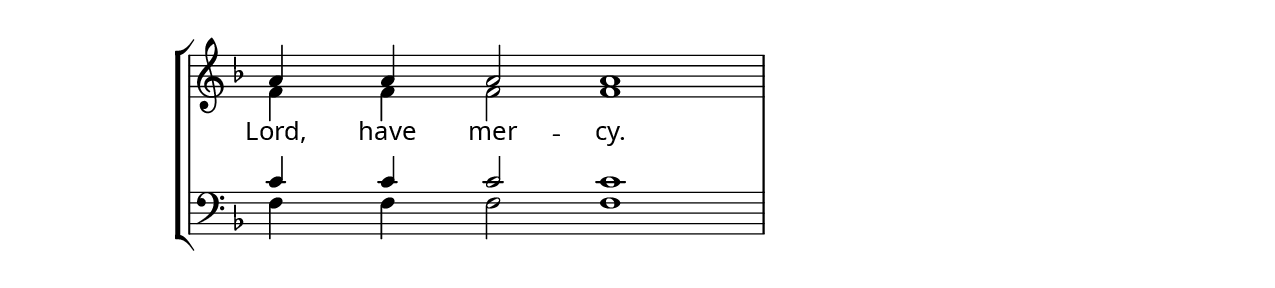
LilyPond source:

\version "2.24.4"

\paper {
    #(set-paper-size "letter")
    page-breaking = #ly:optimal-breaking
    ragged-last-bottom = ##t
    right-margin = 17\mm
    left-margin = 17\mm
    #(define fonts
        (set-global-fonts
            #:roman "EB Garamond SemiBold"
    ))
}

keyTime = { \key f \major}

SopMusic    = \relative {a'4 a4 a2 a1}
AltoMusic   = \relative {f'4 f4 f2 f1}
TenorMusic  = \relative {c'4  c4 c2 c1}
BassMusic   = \relative {f4  f4 f2 f1}

VerseOne = \lyricmode {
    Lord, have mer -- cy.
    }
VerseTwo = \lyricmode {
    \override LyricText.font-size = #'-1
    Гос-по-ди по -- ми -- луй
    }
VerseThree = \lyricmode {
    \override LyricText.font-name = #"EB Garamond, Semi-Bold Italic"
    \override LyricText.font-size = #'-1
    Gos-po-di po -- mi -- luy
}

\score {
    \new StaffGroup <<
        \new Staff \with {midiInstrument = "choir aahs"} <<
            \clef "treble"
            \new Voice = "Sop"  { \voiceOne \keyTime \SopMusic \bar "|"}
            \new Voice = "Alto" { \voiceTwo \AltoMusic }
            \new Lyrics \lyricsto "Sop" { \VerseOne }
            %\new Lyrics \lyricsto "Sop" { \VerseTwo }
            %\new Lyrics \lyricsto "Sop" { \VerseThree }
        >>
        \new Staff \with {midiInstrument = "choir aahs"} <<
            \clef "bass"
            \new Voice = "Tenor" { \voiceOne \keyTime \TenorMusic \bar "|"}
            \new Voice = "Bass" { \voiceTwo \BassMusic} 
        >>
    >>
    \layout {
        \context {
            \Staff
                \remove Time_signature_engraver
                measureBarType = #'()
                forbidBreakBetweenBarLines = ##f
                \override SpacingSpanner.common-shortest-duration = #(ly:make-moment 1/64)

        }
        \context {
            \Score
            \override SpacingSpanner spacing-increment = 4
        }
        \context {
            \Lyrics
                \override LyricSpace.minimum-distance = #5.0
        }
    }
    \midi {
        \tempo 4 = 120
    }
}
